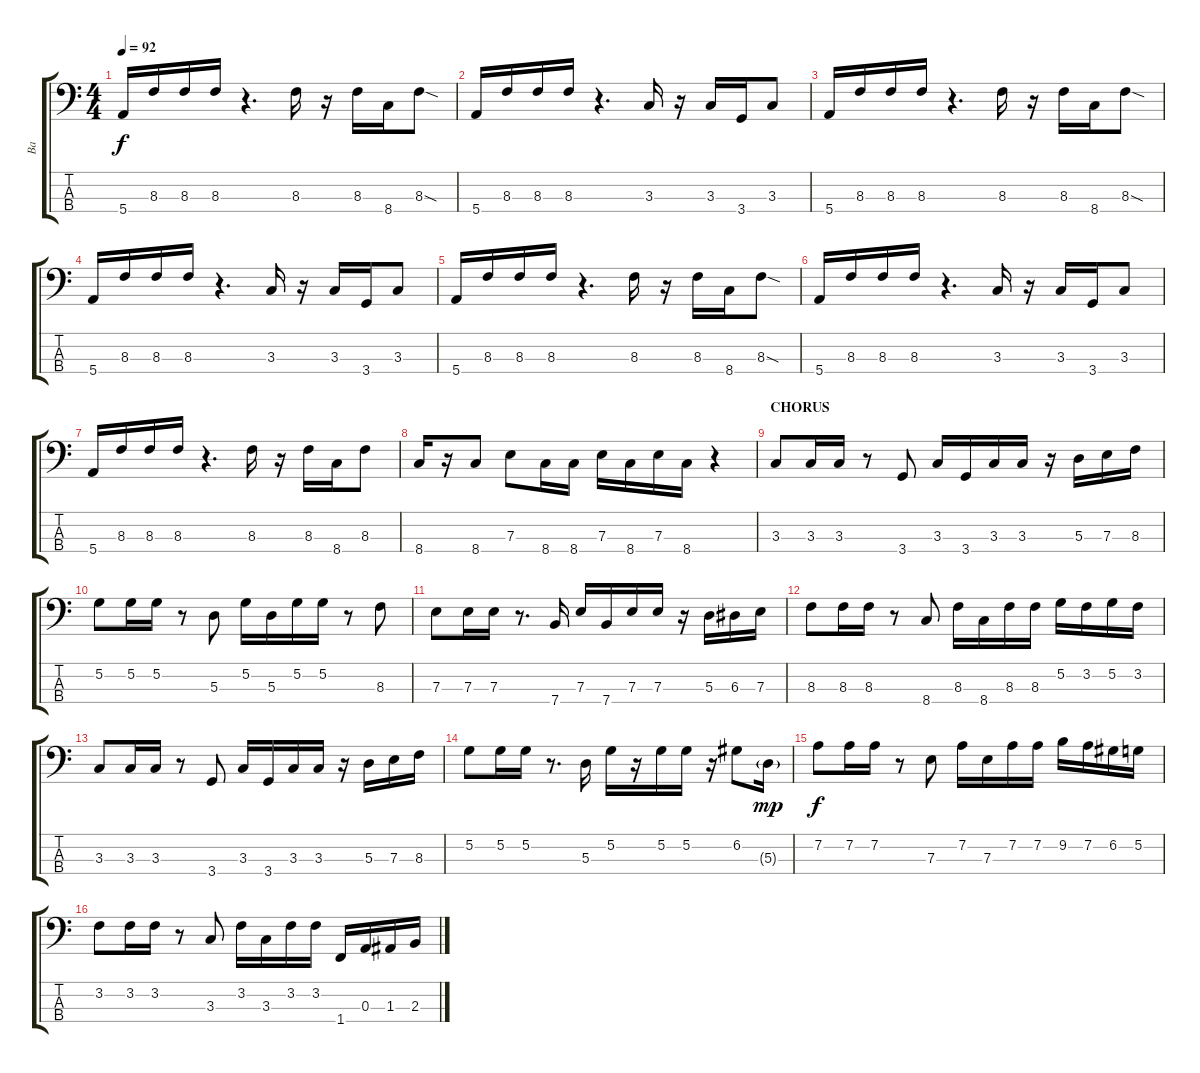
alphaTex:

\track ("Ba" "Ba") {instrument electricbassfinger}
\staff {score tabs}
\tuning (G2 D2 A1 E1) {hide}
\ts (4 4)
\tempo 92
\clef f4
\ks c
5.4.16{dy f} 8.3.16 8.3.16 8.3.16 r.4{d} 8.3.16 r.16 8.3.16 8.4.16 8.3{sod}.8 |
5.4.16 8.3.16 8.3.16 8.3.16 r.4{d} 3.3.16 r.16 3.3.16 3.4.16 3.3.8 |
5.4.16 8.3.16 8.3.16 8.3.16 r.4{d} 8.3.16 r.16 8.3.16 8.4.16 8.3{sod}.8 |
5.4.16 8.3.16 8.3.16 8.3.16 r.4{d} 3.3.16 r.16 3.3.16 3.4.16 3.3.8 |
5.4.16 8.3.16 8.3.16 8.3.16 r.4{d} 8.3.16 r.16 8.3.16 8.4.16 8.3{sod}.8 |
5.4.16 8.3.16 8.3.16 8.3.16 r.4{d} 3.3.16 r.16 3.3.16 3.4.16 3.3.8 |
5.4.16 8.3.16 8.3.16 8.3.16 r.4{d} 8.3.16 r.16 8.3.16 8.4.16 8.3.8 |
8.4.16 r.16 8.4.8 7.3.8 8.4.16 8.4.16 7.3.16 8.4.16 7.3.16 8.4.16 r.4 |
\section ("" "CHORUS")
3.3.8 3.3.16 3.3.16 r.8 3.4.8 3.3.16 3.4.16 3.3.16 3.3.16 r.16 5.3.16 7.3.16 8.3.16 |
5.2.8 5.2.16 5.2.16 r.8 5.3.8 5.2.16 5.3.16 5.2.16 5.2.16 r.8 8.3.8 |
7.3.8 7.3.16 7.3.16 r.8{d} 7.4.16 7.3.16 7.4.16 7.3.16 7.3.16 r.16 5.3.16 6.3.16 7.3.16 |
8.3.8 8.3.16 8.3.16 r.8 8.4.8 8.3.16 8.4.16 8.3.16 8.3.16 5.2.16 3.2.16 5.2.16 3.2.16 |
3.3.8 3.3.16 3.3.16 r.8 3.4.8 3.3.16 3.4.16 3.3.16 3.3.16 r.16 5.3.16 7.3.16 8.3.16 |
5.2.8 5.2.16 5.2.16 r.8{d} 5.3.16 5.2.16 r.16 5.2.16 5.2.16 r.16 6.2.8 5.3{g}.16{dy mp} |
7.2.8{dy f} 7.2.16 7.2.16 r.8 7.3.8 7.2.16 7.3.16 7.2.16 7.2.16 9.2.16 7.2.16 6.2.16 5.2.16 |
3.2.8 3.2.16 3.2.16 r.8 3.3.8 3.2.16 3.3.16 3.2.16 3.2.16 1.4.16 0.3.16 1.3.16 2.3.16
